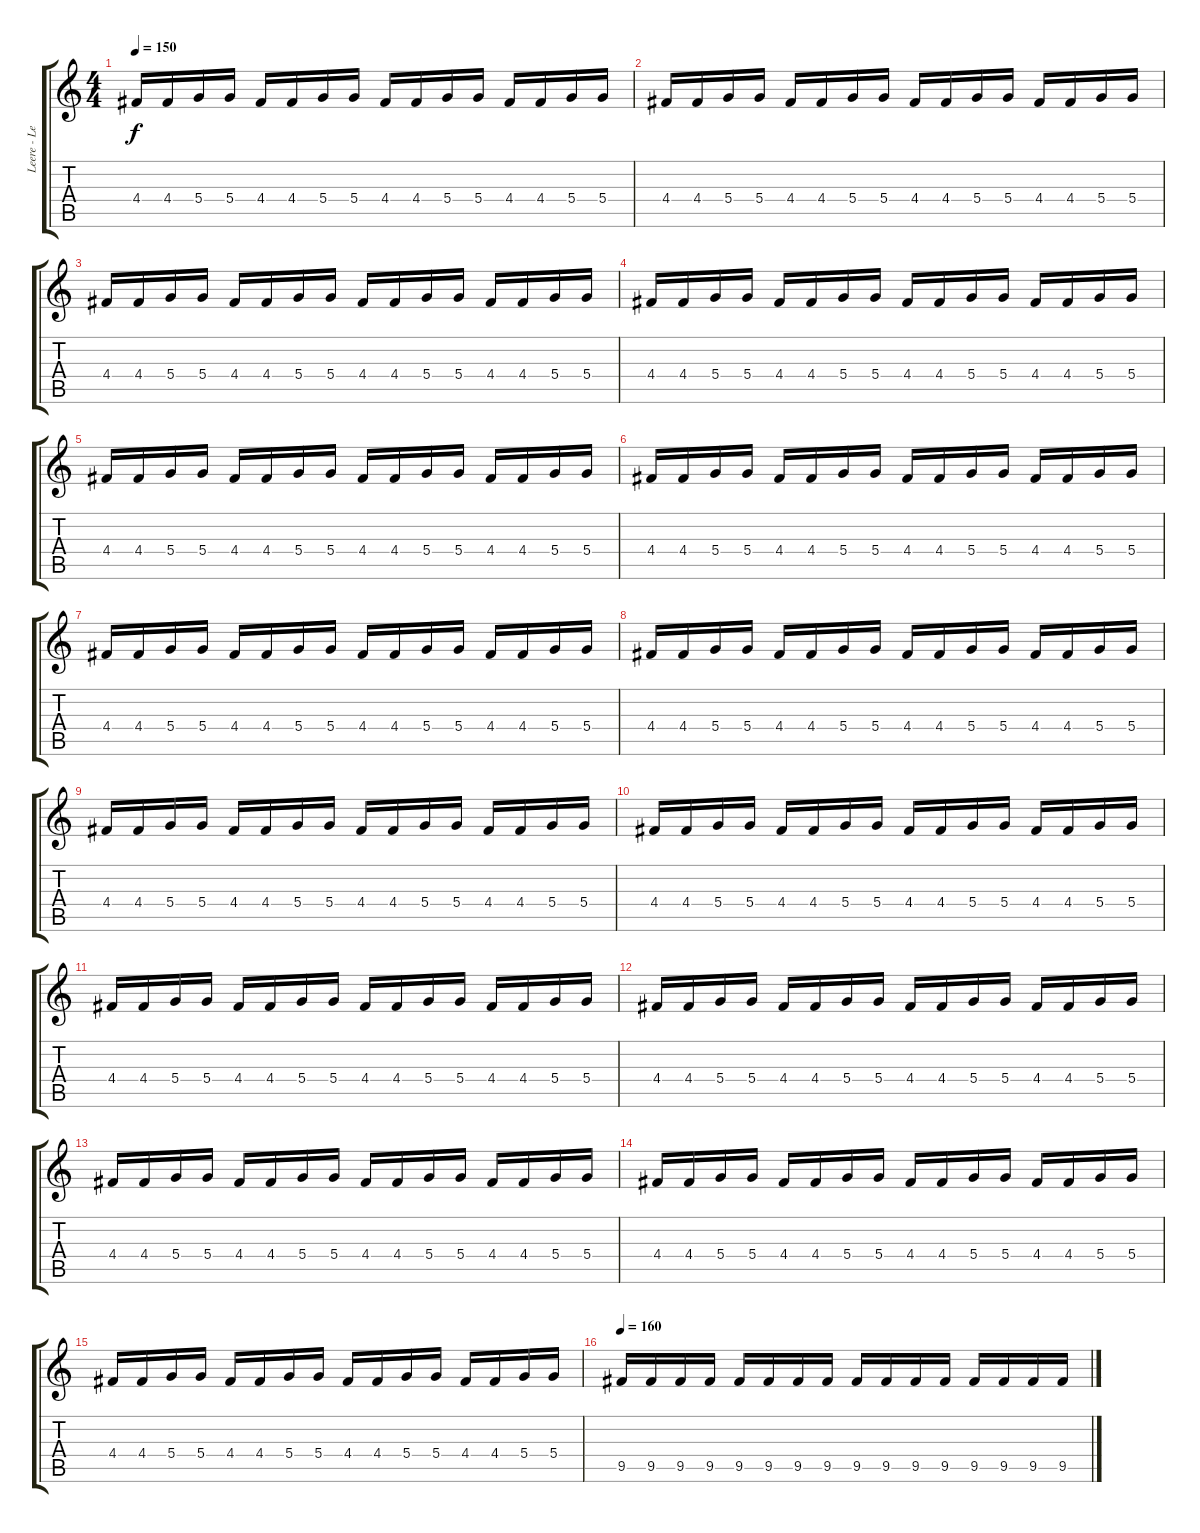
\track ("Leere - Lead Guitar" "Leere - Le") {instrument distortionguitar}
\staff {score tabs}
\tuning (E4 B3 G3 D3 A2 E2) {hide}
\ts (4 4)
\tempo 150
\clef g2
\ks c
4.4.16{dy f} 4.4.16 5.4.16 5.4.16 4.4.16 4.4.16 5.4.16 5.4.16 4.4.16 4.4.16 5.4.16 5.4.16 4.4.16 4.4.16 5.4.16 5.4.16 |
4.4.16 4.4.16 5.4.16 5.4.16 4.4.16 4.4.16 5.4.16 5.4.16 4.4.16 4.4.16 5.4.16 5.4.16 4.4.16 4.4.16 5.4.16 5.4.16 |
4.4.16 4.4.16 5.4.16 5.4.16 4.4.16 4.4.16 5.4.16 5.4.16 4.4.16 4.4.16 5.4.16 5.4.16 4.4.16 4.4.16 5.4.16 5.4.16 |
4.4.16 4.4.16 5.4.16 5.4.16 4.4.16 4.4.16 5.4.16 5.4.16 4.4.16 4.4.16 5.4.16 5.4.16 4.4.16 4.4.16 5.4.16 5.4.16 |
4.4.16 4.4.16 5.4.16 5.4.16 4.4.16 4.4.16 5.4.16 5.4.16 4.4.16 4.4.16 5.4.16 5.4.16 4.4.16 4.4.16 5.4.16 5.4.16 |
4.4.16 4.4.16 5.4.16 5.4.16 4.4.16 4.4.16 5.4.16 5.4.16 4.4.16 4.4.16 5.4.16 5.4.16 4.4.16 4.4.16 5.4.16 5.4.16 |
4.4.16 4.4.16 5.4.16 5.4.16 4.4.16 4.4.16 5.4.16 5.4.16 4.4.16 4.4.16 5.4.16 5.4.16 4.4.16 4.4.16 5.4.16 5.4.16 |
4.4.16 4.4.16 5.4.16 5.4.16 4.4.16 4.4.16 5.4.16 5.4.16 4.4.16 4.4.16 5.4.16 5.4.16 4.4.16 4.4.16 5.4.16 5.4.16 |
4.4.16 4.4.16 5.4.16 5.4.16 4.4.16 4.4.16 5.4.16 5.4.16 4.4.16 4.4.16 5.4.16 5.4.16 4.4.16 4.4.16 5.4.16 5.4.16 |
4.4.16 4.4.16 5.4.16 5.4.16 4.4.16 4.4.16 5.4.16 5.4.16 4.4.16 4.4.16 5.4.16 5.4.16 4.4.16 4.4.16 5.4.16 5.4.16 |
4.4.16 4.4.16 5.4.16 5.4.16 4.4.16 4.4.16 5.4.16 5.4.16 4.4.16 4.4.16 5.4.16 5.4.16 4.4.16 4.4.16 5.4.16 5.4.16 |
4.4.16 4.4.16 5.4.16 5.4.16 4.4.16 4.4.16 5.4.16 5.4.16 4.4.16 4.4.16 5.4.16 5.4.16 4.4.16 4.4.16 5.4.16 5.4.16 |
4.4.16 4.4.16 5.4.16 5.4.16 4.4.16 4.4.16 5.4.16 5.4.16 4.4.16 4.4.16 5.4.16 5.4.16 4.4.16 4.4.16 5.4.16 5.4.16 |
4.4.16 4.4.16 5.4.16 5.4.16 4.4.16 4.4.16 5.4.16 5.4.16 4.4.16 4.4.16 5.4.16 5.4.16 4.4.16 4.4.16 5.4.16 5.4.16 |
4.4.16 4.4.16 5.4.16 5.4.16 4.4.16 4.4.16 5.4.16 5.4.16 4.4.16 4.4.16 5.4.16 5.4.16 4.4.16 4.4.16 5.4.16 5.4.16 |
\tempo 160
9.5.16 9.5.16 9.5.16 9.5.16 9.5.16 9.5.16 9.5.16 9.5.16 9.5.16 9.5.16 9.5.16 9.5.16 9.5.16 9.5.16 9.5.16 9.5.16
